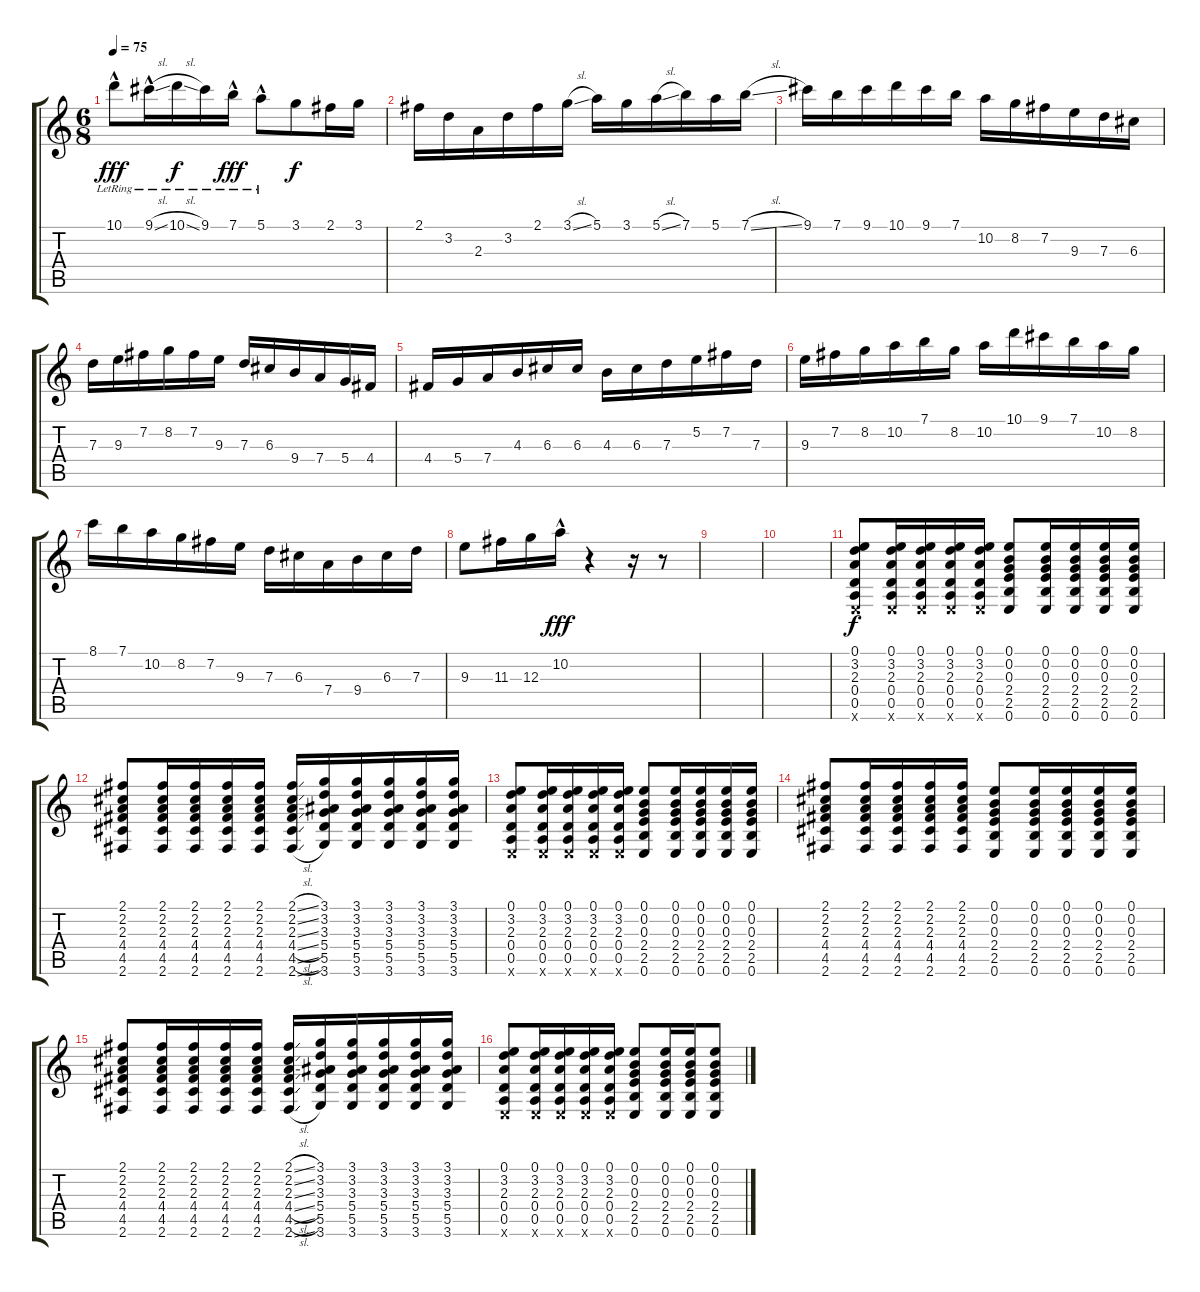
\track "" {instrument acousticguitarsteel}
\staff {score tabs}
\tuning (E4 B3 G3 D3 A2 E2) {hide}
\ts (6 8)
\tempo 75
\clef g2
\ks c
10.1{hac lr}.8{dy fff} 9.1{sl hac lr}.16 10.1{sl lr}.16{dy f} 9.1{lr}.16 7.1{hac lr}.16{dy fff} 5.1{hac lr}.8 3.1.8{dy f} 2.1.16 3.1.16 |
2.1.16 3.2.16 2.3.16 3.2.16 2.1.16 3.1{sl}.16 5.1.16 3.1.16 5.1{sl}.16 7.1.16 5.1.16 7.1{sl}.16 |
9.1.16 7.1.16 9.1.16 10.1.16 9.1.16 7.1.16 10.2.16 8.2.16 7.2.16 9.3.16 7.3.16 6.3.16 |
7.3.16 9.3.16 7.2.16 8.2.16 7.2.16 9.3.16 7.3.16 6.3.16 9.4.16 7.4.16 5.4.16 4.4.16 |
4.4.16 5.4.16 7.4.16 4.3.16 6.3.16 6.3.16 4.3.16 6.3.16 7.3.16 5.2.16 7.2.16 7.3.16 |
9.3.16 7.2.16 8.2.16 10.2.16 7.1.16 8.2.16 10.2.16 10.1.16 9.1.16 7.1.16 10.2.16 8.2.16 |
8.1.16 7.1.16 10.2.16 8.2.16 7.2.16 9.3.16 7.3.16 6.3.16 7.4.16 9.4.16 6.3.16 7.3.16 |
9.3.8 11.3.16 12.3.16 10.2{hac}.16{dy fff} r.4 r.16 r.8 |
|
|
(0.1 3.2 2.3 0.4 0.5 0.6{x}).8{dy f} (0.1 3.2 2.3 0.4 0.5 0.6{x}).16 (0.1 3.2 2.3 0.4 0.5 0.6{x}).16 (0.1 3.2 2.3 0.4 0.5 0.6{x}).16 (0.1 3.2 2.3 0.4 0.5 0.6{x}).16 (0.1 0.2 0.3 2.4 2.5 0.6).8 (0.1 0.2 0.3 2.4 2.5 0.6).16 (0.1 0.2 0.3 2.4 2.5 0.6).16 (0.1 0.2 0.3 2.4 2.5 0.6).16 (0.1 0.2 0.3 2.4 2.5 0.6).16 |
(2.1 2.2 2.3 4.4 4.5 2.6).8 (2.1 2.2 2.3 4.4 4.5 2.6).16 (2.1 2.2 2.3 4.4 4.5 2.6).16 (2.1 2.2 2.3 4.4 4.5 2.6).16 (2.1 2.2 2.3 4.4 4.5 2.6).16 (2.1{sl} 2.2{sl} 2.3{sl} 4.4{sl} 4.5{sl} 2.6{sl}).16 (3.1 3.2 3.3 5.4 5.5 3.6).16 (3.1 3.2 3.3 5.4 5.5 3.6).16 (3.1 3.2 3.3 5.4 5.5 3.6).16 (3.1 3.2 3.3 5.4 5.5 3.6).16 (3.1 3.2 3.3 5.4 5.5 3.6).16 |
(0.1 3.2 2.3 0.4 0.5 0.6{x}).8 (0.1 3.2 2.3 0.4 0.5 0.6{x}).16 (0.1 3.2 2.3 0.4 0.5 0.6{x}).16 (0.1 3.2 2.3 0.4 0.5 0.6{x}).16 (0.1 3.2 2.3 0.4 0.5 0.6{x}).16 (0.1 0.2 0.3 2.4 2.5 0.6).8 (0.1 0.2 0.3 2.4 2.5 0.6).16 (0.1 0.2 0.3 2.4 2.5 0.6).16 (0.1 0.2 0.3 2.4 2.5 0.6).16 (0.1 0.2 0.3 2.4 2.5 0.6).16 |
(2.1 2.2 2.3 4.4 4.5 2.6).8 (2.1 2.2 2.3 4.4 4.5 2.6).16 (2.1 2.2 2.3 4.4 4.5 2.6).16 (2.1 2.2 2.3 4.4 4.5 2.6).16 (2.1 2.2 2.3 4.4 4.5 2.6).16 (0.1 0.2 0.3 2.4 2.5 0.6).8 (0.1 0.2 0.3 2.4 2.5 0.6).16 (0.1 0.2 0.3 2.4 2.5 0.6).16 (0.1 0.2 0.3 2.4 2.5 0.6).16 (0.1 0.2 0.3 2.4 2.5 0.6).16 |
(2.1 2.2 2.3 4.4 4.5 2.6).8 (2.1 2.2 2.3 4.4 4.5 2.6).16 (2.1 2.2 2.3 4.4 4.5 2.6).16 (2.1 2.2 2.3 4.4 4.5 2.6).16 (2.1 2.2 2.3 4.4 4.5 2.6).16 (2.1{sl} 2.2{sl} 2.3{sl} 4.4{sl} 4.5{sl} 2.6{sl}).16 (3.1 3.2 3.3 5.4 5.5 3.6).16 (3.1 3.2 3.3 5.4 5.5 3.6).16 (3.1 3.2 3.3 5.4 5.5 3.6).16 (3.1 3.2 3.3 5.4 5.5 3.6).16 (3.1 3.2 3.3 5.4 5.5 3.6).16 |
(0.1 3.2 2.3 0.4 0.5 0.6{x}).8 (0.1 3.2 2.3 0.4 0.5 0.6{x}).16 (0.1 3.2 2.3 0.4 0.5 0.6{x}).16 (0.1 3.2 2.3 0.4 0.5 0.6{x}).16 (0.1 3.2 2.3 0.4 0.5 0.6{x}).16 (0.1 0.2 0.3 2.4 2.5 0.6).8 (0.1 0.2 0.3 2.4 2.5 0.6).16 (0.1 0.2 0.3 2.4 2.5 0.6).16 (0.1 0.2 0.3 2.4 2.5 0.6).8
